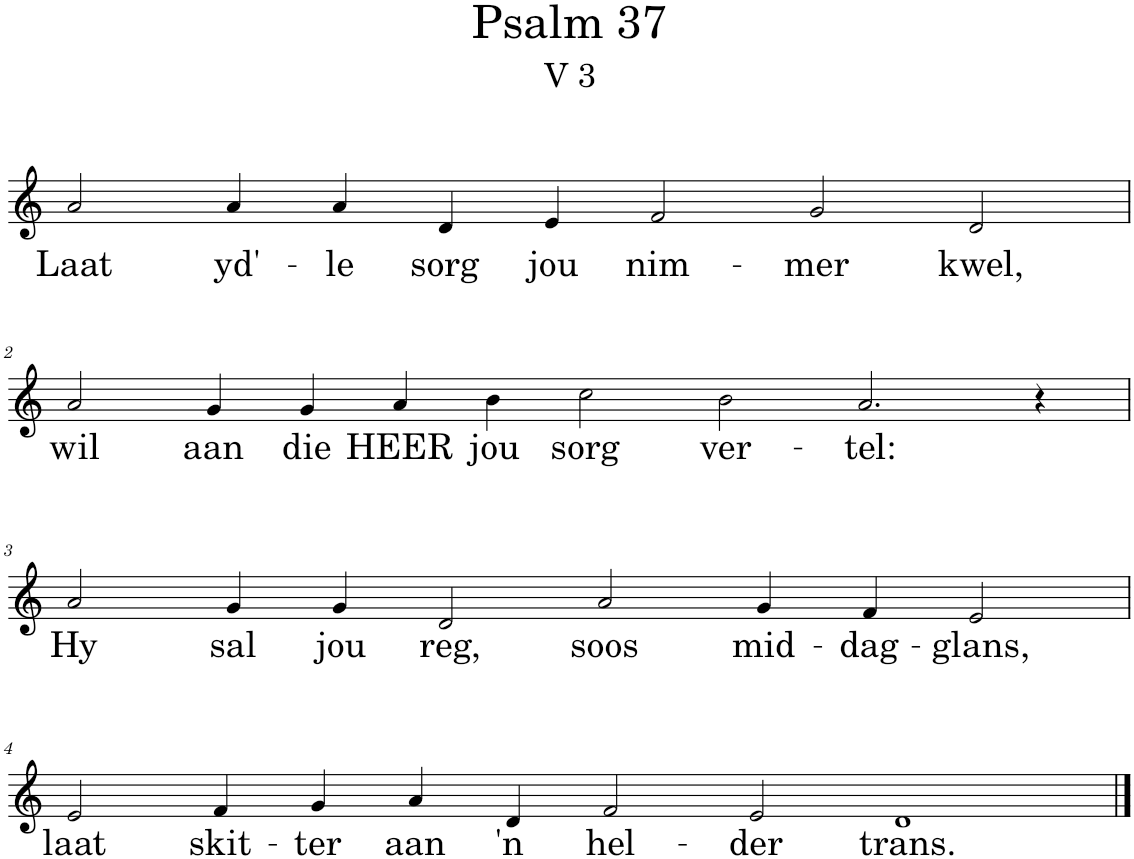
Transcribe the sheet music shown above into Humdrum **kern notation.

**kern	**text
*part1	*part1
*staff1	*staff1
*I"Pipe Organ	*
*I'Org.	*
*clefG2	*
*k[]	*
*M12/4	*
=1	=1
!	!LO:LY:b
2a/	Laat
!	!LO:LY:b
4a/	yd'-
!	!LO:LY:b
4a/	-le
!	!LO:LY:b
4d/	sorg
!	!LO:LY:b
4e/	jou
!	!LO:LY:b
2f/	nim-
!	!LO:LY:b
2g/	-mer
!	!LO:LY:b
2d/	kwel,
!!LO:LB:g=z
=2	=2
*M14/4	*
!	!LO:LY:b
2a/	wil
!	!LO:LY:b
4g/	aan
!	!LO:LY:b
4g/	die
!	!LO:LY:b
4a/	HEER
!	!LO:LY:b
4b\	jou
!	!LO:LY:b
2cc\	sorg
!	!LO:LY:b
2b\	ver-
!	!LO:LY:b
2.a/	-tel:
4r	.
!!LO:LB:g=z
=3	=3
*M12/4	*
!	!LO:LY:b
2a/	Hy
!	!LO:LY:b
4g/	sal
!	!LO:LY:b
4g/	jou
!	!LO:LY:b
2d/	reg,
!	!LO:LY:b
2a/	soos
!	!LO:LY:b
4g/	mid-
!	!LO:LY:b
4f/	-dag-
!	!LO:LY:b
2e/	-glans,
!!LO:LB:g=z
=4	=4
*M14/4	*
!	!LO:LY:b
2e/	laat
!	!LO:LY:b
4f/	skit-
!	!LO:LY:b
4g/	-ter
!	!LO:LY:b
4a/	aan
!	!LO:LY:b
4d/	'n
!	!LO:LY:b
2f/	hel-
!	!LO:LY:b
2e/	-der
!	!LO:LY:b
1d	trans.
==	==
*-	*-
